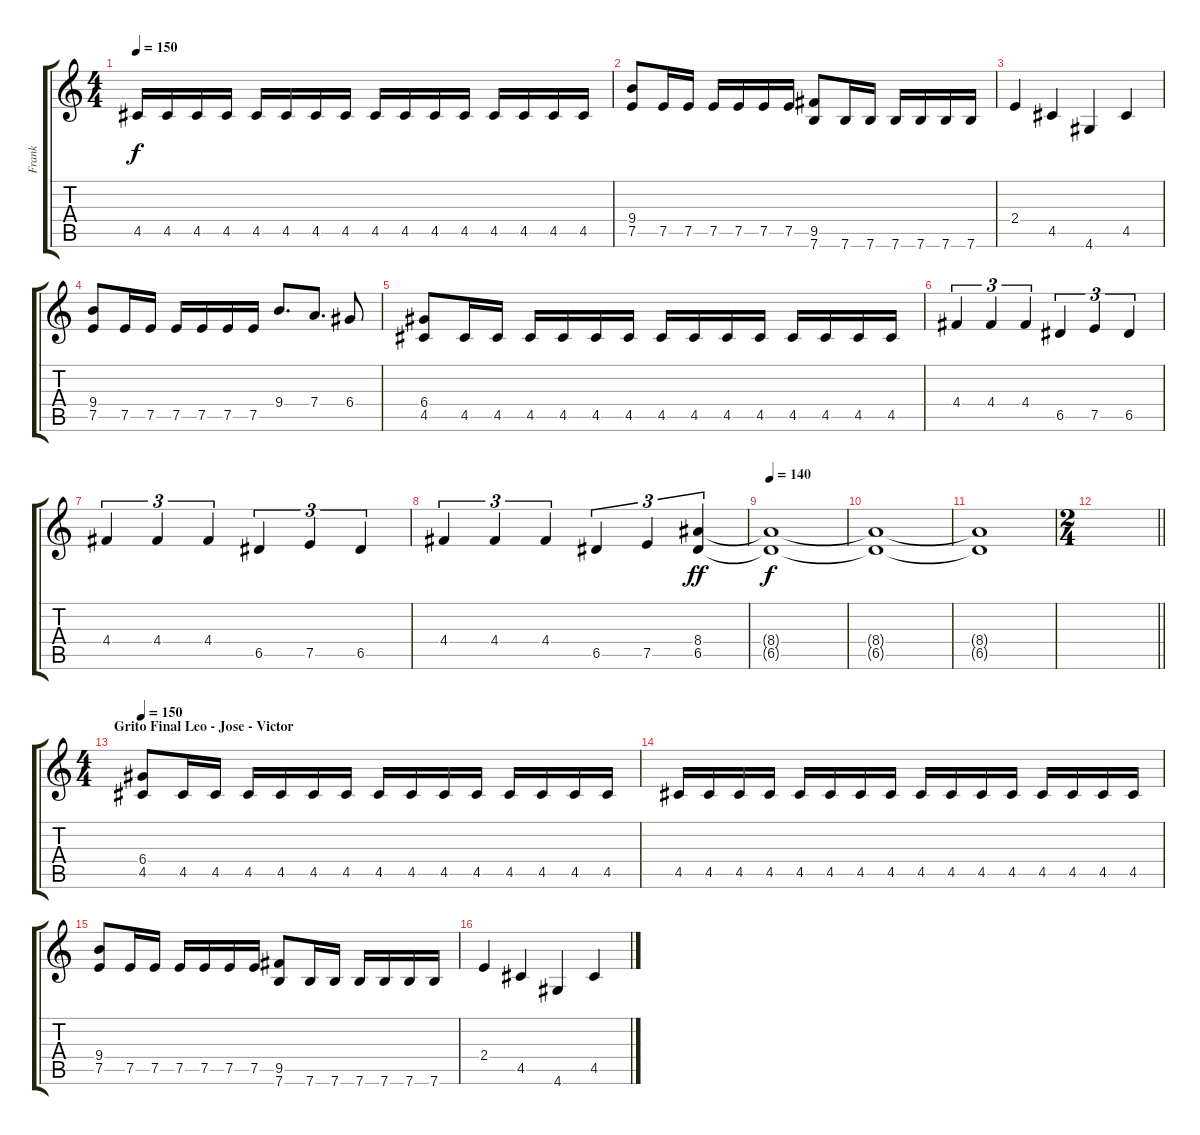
\track ("Frank" "Frank") {instrument acousticguitarsteel}
\staff {score tabs}
\tuning (E4 B3 G3 D3 A2 E2) {hide}
\ts (4 4)
\tempo 150
\clef g2
\ks c
4.5.16{dy f} 4.5.16 4.5.16 4.5.16 4.5.16 4.5.16 4.5.16 4.5.16 4.5.16 4.5.16 4.5.16 4.5.16 4.5.16 4.5.16 4.5.16 4.5.16 |
(9.4 7.5).8 7.5.16 7.5.16 7.5.16 7.5.16 7.5.16 7.5.16 (9.5 7.6).8 7.6.16 7.6.16 7.6.16 7.6.16 7.6.16 7.6.16 |
2.4.4 4.5.4 4.6.4 4.5.4 |
(9.4 7.5).8 7.5.16 7.5.16 7.5.16 7.5.16 7.5.16 7.5.16 9.4.8{d} 7.4.8{d} 6.4.8 |
(6.4 4.5).8 4.5.16 4.5.16 4.5.16 4.5.16 4.5.16 4.5.16 4.5.16 4.5.16 4.5.16 4.5.16 4.5.16 4.5.16 4.5.16 4.5.16 |
4.4.4{tu (3 2)} 4.4.4{tu (3 2)} 4.4.4{tu (3 2)} 6.5.4{tu (3 2)} 7.5.4{tu (3 2)} 6.5.4{tu (3 2)} |
4.4.4{tu (3 2)} 4.4.4{tu (3 2)} 4.4.4{tu (3 2)} 6.5.4{tu (3 2)} 7.5.4{tu (3 2)} 6.5.4{tu (3 2)} |
4.4.4{tu (3 2)} 4.4.4{tu (3 2)} 4.4.4{tu (3 2)} 6.5.4{tu (3 2)} 7.5.4{tu (3 2)} (8.4 6.5).4{tu (3 2) dy ff} |
\tempo 140
(8.4{t} 6.5{t}).1{dy f} |
(8.4{t} 6.5{t}).1 |
(8.4{t} 6.5{t}).1 |
\ts (2 4)
\barLineRight lightlight
|
\ts (4 4)
\section ("" "Grito Final Leo - Jose - Victor")
\tempo 150
(6.4 4.5).8 4.5.16 4.5.16 4.5.16 4.5.16 4.5.16 4.5.16 4.5.16 4.5.16 4.5.16 4.5.16 4.5.16 4.5.16 4.5.16 4.5.16 |
4.5.16 4.5.16 4.5.16 4.5.16 4.5.16 4.5.16 4.5.16 4.5.16 4.5.16 4.5.16 4.5.16 4.5.16 4.5.16 4.5.16 4.5.16 4.5.16 |
(9.4 7.5).8 7.5.16 7.5.16 7.5.16 7.5.16 7.5.16 7.5.16 (9.5 7.6).8 7.6.16 7.6.16 7.6.16 7.6.16 7.6.16 7.6.16 |
2.4.4 4.5.4 4.6.4 4.5.4
